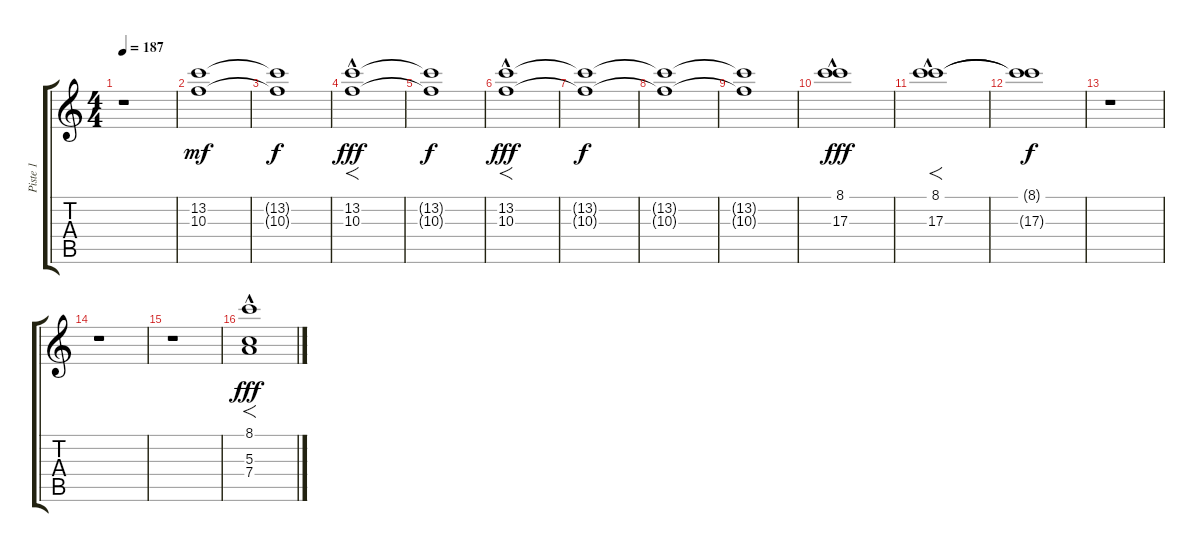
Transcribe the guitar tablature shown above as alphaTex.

\track ("Piste 1" "Piste 1") {instrument overdrivenguitar}
\staff {score tabs}
\tuning (E4 B3 G3 D3 A2 E2) {hide}
\ts (4 4)
\tempo 187
\clef g2
\ks c
r.1{dy f} |
(13.2 10.3).1{dy mf} |
(13.2{t} 10.3{t}).1{dy f} |
(13.2{hac} 10.3{hac}).1{f dy fff} |
(13.2{t} 10.3{t}).1{dy f} |
(13.2{hac} 10.3{hac}).1{f dy fff} |
(13.2{t} 10.3{t}).1{dy f} |
(13.2{t} 10.3{t}).1 |
(13.2{t} 10.3{t}).1 |
(8.1{hac} 17.3{hac}).1{dy fff} |
(8.1{hac} 17.3{hac}).1{f} |
(8.1{t} 17.3{t}).1{dy f} |
r.1 |
r.1 |
r.1 |
(8.1 5.3 7.4{hac}).1{f dy fff}
